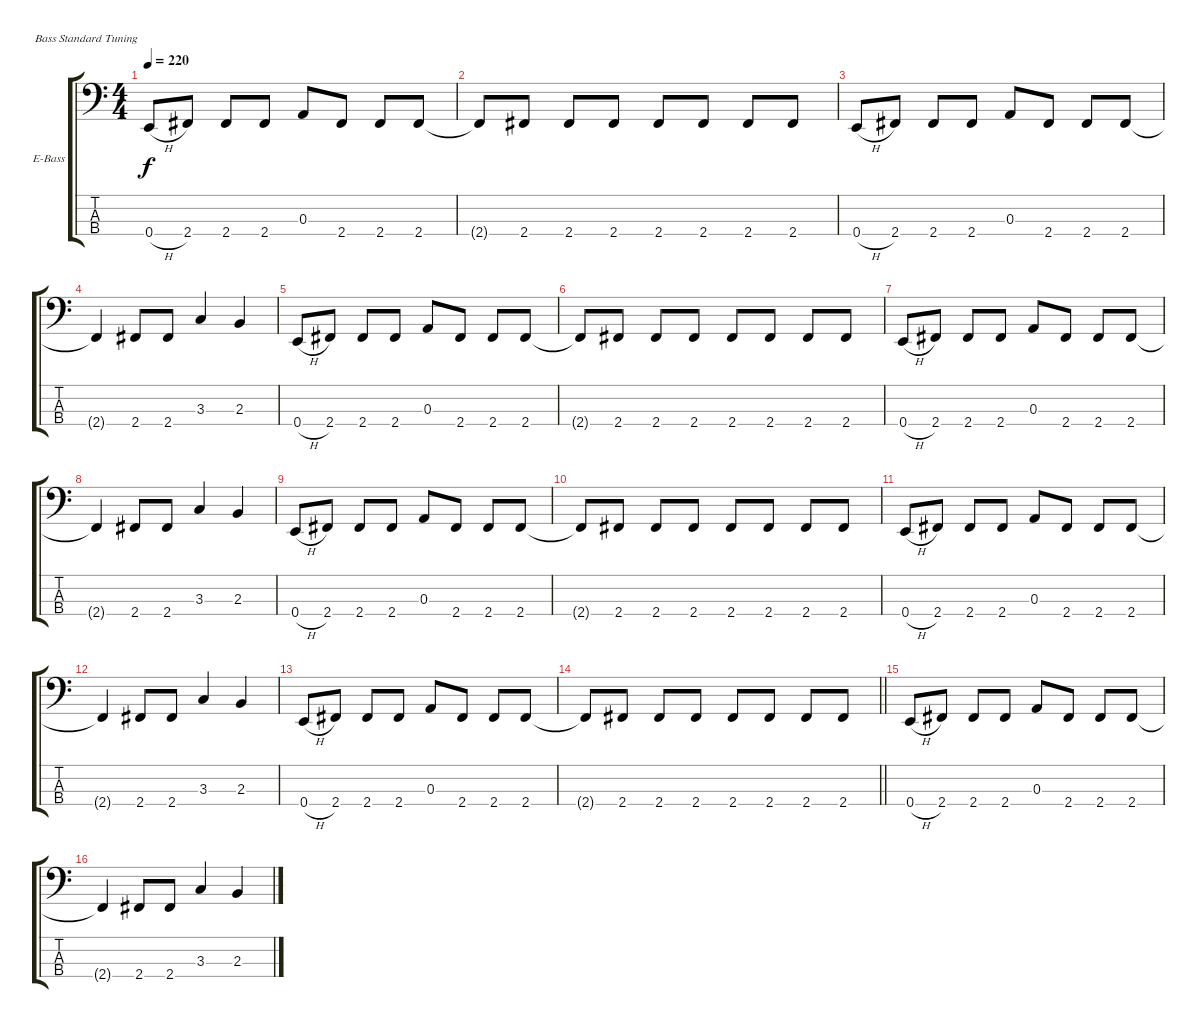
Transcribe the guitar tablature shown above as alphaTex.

\bracketExtendMode groupsimilarinstruments
\firstSystemTrackNameOrientation horizontal
\otherSystemsTrackNameOrientation horizontal
\track ("Peter Baltes" "E-Bass") {instrument electricbassfinger}
\staff {score tabs}
\tuning (G2 D2 A1 E1)
\ts (4 4)
\tempo 220
\clef f4
\ks c
0.4{h}.8{dy f} 2.4.8 2.4.8 2.4.8 0.3.8 2.4.8 2.4.8 2.4.8 |
2.4{t}.8 2.4.8 2.4.8 2.4.8 2.4.8 2.4.8 2.4.8 2.4.8 |
0.4{h}.8 2.4.8 2.4.8 2.4.8 0.3.8 2.4.8 2.4.8 2.4.8 |
2.4{t}.4 2.4.8 2.4.8 3.3.4 2.3.4 |
0.4{h}.8 2.4.8 2.4.8 2.4.8 0.3.8 2.4.8 2.4.8 2.4.8 |
2.4{t}.8 2.4.8 2.4.8 2.4.8 2.4.8 2.4.8 2.4.8 2.4.8 |
0.4{h}.8 2.4.8 2.4.8 2.4.8 0.3.8 2.4.8 2.4.8 2.4.8 |
2.4{t}.4 2.4.8 2.4.8 3.3.4 2.3.4 |
0.4{h}.8 2.4.8 2.4.8 2.4.8 0.3.8 2.4.8 2.4.8 2.4.8 |
2.4{t}.8 2.4.8 2.4.8 2.4.8 2.4.8 2.4.8 2.4.8 2.4.8 |
0.4{h}.8 2.4.8 2.4.8 2.4.8 0.3.8 2.4.8 2.4.8 2.4.8 |
2.4{t}.4 2.4.8 2.4.8 3.3.4 2.3.4 |
0.4{h}.8 2.4.8 2.4.8 2.4.8 0.3.8 2.4.8 2.4.8 2.4.8 |
\barLineRight lightlight
2.4{t}.8 2.4.8 2.4.8 2.4.8 2.4.8 2.4.8 2.4.8 2.4.8 |
0.4{h}.8 2.4.8 2.4.8 2.4.8 0.3.8 2.4.8 2.4.8 2.4.8 |
2.4{t}.4 2.4.8 2.4.8 3.3.4 2.3.4
